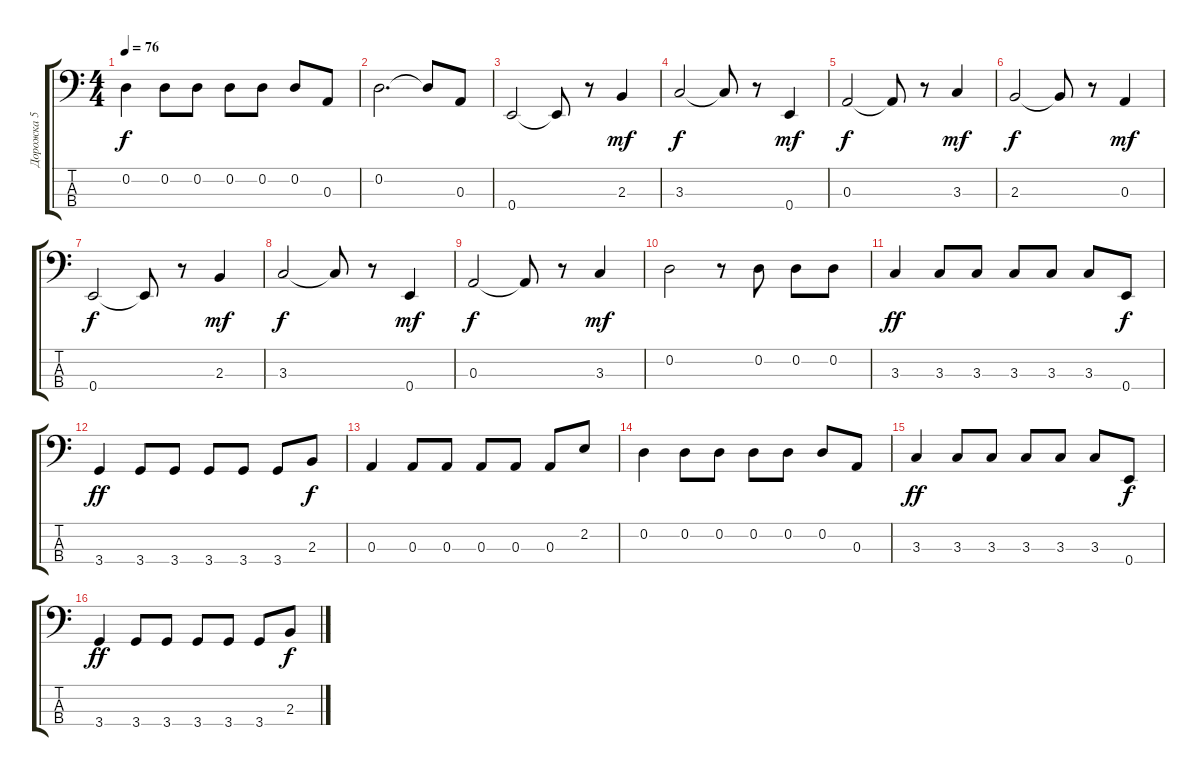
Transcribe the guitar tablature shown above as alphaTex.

\track ("Дорожка 5" "Дорожка 5") {instrument electricbassfinger}
\staff {score tabs}
\tuning (G2 D2 A1 E1) {hide}
\ts (4 4)
\tempo 76
\clef f4
\ks c
0.2.4{dy f} 0.2.8 0.2.8 0.2.8 0.2.8 0.2.8 0.3.8 |
0.2.2{d} 0.2{t}.8 0.3.8 |
0.4.2 0.4{t}.8 r.8 2.3.4{dy mf} |
3.3.2{dy f} 3.3{t}.8 r.8 0.4.4{dy mf} |
0.3.2{dy f} 0.3{t}.8 r.8 3.3.4{dy mf} |
2.3.2{dy f} 2.3{t}.8 r.8 0.3.4{dy mf} |
0.4.2{dy f} 0.4{t}.8 r.8 2.3.4{dy mf} |
3.3.2{dy f} 3.3{t}.8 r.8 0.4.4{dy mf} |
0.3.2{dy f} 0.3{t}.8 r.8 3.3.4{dy mf} |
0.2.2 r.8 0.2.8 0.2.8 0.2.8 |
3.3.4{dy ff} 3.3.8 3.3.8 3.3.8 3.3.8 3.3.8 0.4.8{dy f} |
3.4.4{dy ff} 3.4.8 3.4.8 3.4.8 3.4.8 3.4.8 2.3.8{dy f} |
0.3.4 0.3.8 0.3.8 0.3.8 0.3.8 0.3.8 2.2.8 |
0.2.4 0.2.8 0.2.8 0.2.8 0.2.8 0.2.8 0.3.8 |
3.3.4{dy ff} 3.3.8 3.3.8 3.3.8 3.3.8 3.3.8 0.4.8{dy f} |
3.4.4{dy ff} 3.4.8 3.4.8 3.4.8 3.4.8 3.4.8 2.3.8{dy f}
